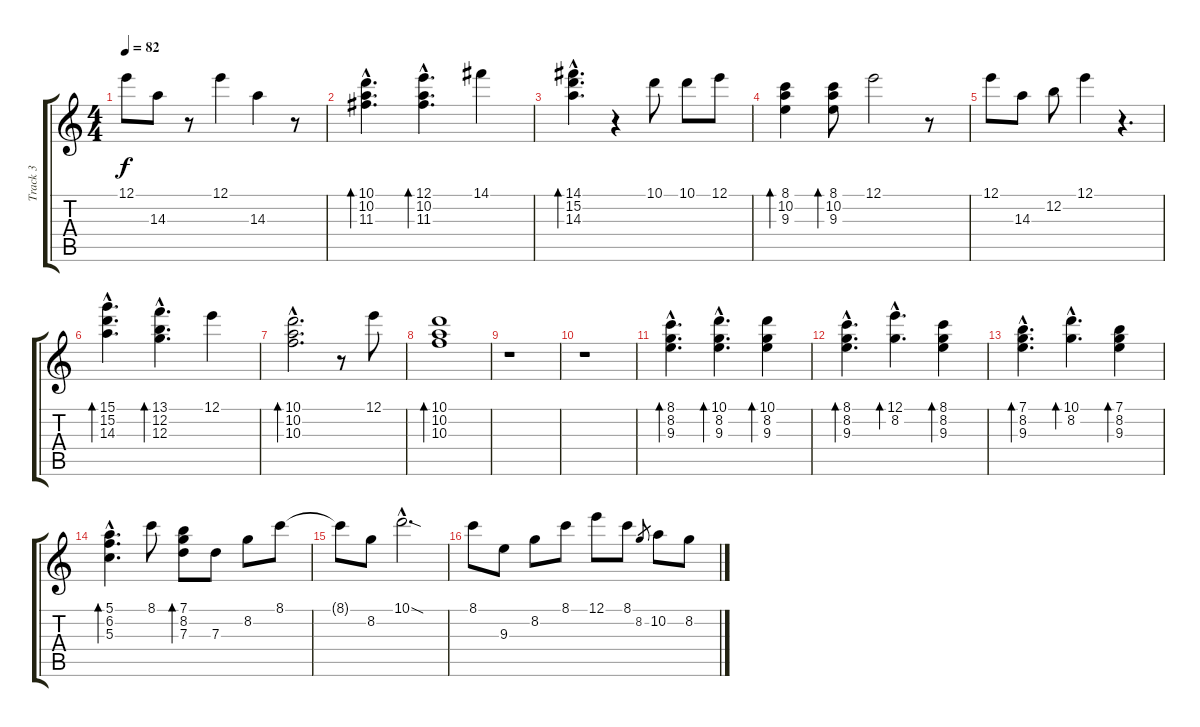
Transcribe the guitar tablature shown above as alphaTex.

\track ("Track 3" "Track 3") {instrument acousticguitarsteel}
\staff {score tabs}
\tuning (E4 B3 G3 D3 A2 E2) {hide}
\ts (4 4)
\tempo 82
\clef g2
\ks c
12.1.8{dy f} 14.3.8 r.8 12.1.4 14.3.4 r.8 |
(10.1{hac} 10.2{hac} 11.3{hac}).4{d bd 240} (12.1{hac} 10.2{hac} 11.3{hac}).4{d bd 240} 14.1.4 |
(14.1{hac} 15.2{hac} 14.3{hac}).4{d bd 240} r.4 10.1.8 10.1.8 12.1.8 |
(8.1 10.2 9.3).4{bd 480} (8.1 10.2 9.3).8{bd 240} 12.1.2 r.8 |
12.1.8 14.3.8 12.2.8 12.1.4 r.4{d} |
(15.1{hac} 15.2{hac} 14.3{hac}).4{d bd 240} (13.1{hac} 12.2{hac} 12.3{hac}).4{d bd 240} 12.1.4 |
(10.1{hac} 10.2{hac} 10.3{hac}).2{d bd 240} r.8 12.1.8 |
(10.1 10.2 10.3).1{bd 240} |
r.1 |
r.1 |
(8.1{hac} 8.2{hac} 9.3{hac}).4{d bd 240} (10.1{hac} 8.2{hac} 9.3{hac}).4{d bd 240} (10.1 8.2 9.3).4{bd 240} |
(8.1{hac} 8.2{hac} 9.3{hac}).4{d bd 240} (12.1{hac} 8.2{hac}).4{d bd 240} (8.1 8.2 9.3).4{bd 240} |
(7.1{hac} 8.2{hac} 9.3{hac}).4{d bd 240} (10.1{hac} 8.2{hac}).4{d bd 240} (7.1 8.2 9.3).4{bd 240} |
(5.1{hac} 6.2{hac} 5.3{hac}).4{d bd 240} 8.1.8 (7.1 8.2 7.3).8{bd 240} 7.3.8 8.2.8 8.1.8 |
8.1{t}.8 8.2.8 10.1{sod hac}.2{d} |
8.1.8 9.3.8 8.2.8 8.1.8 12.1.8 8.1.8 8.2.8{gr} 10.2.8 8.2.8
